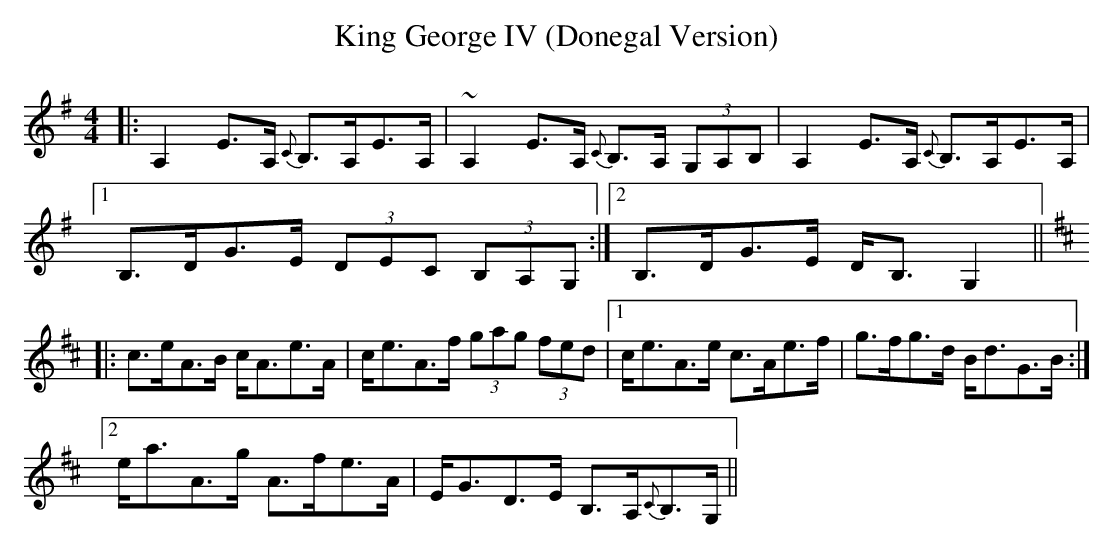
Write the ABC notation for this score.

X:1
T: King George IV (Donegal Version)
M: 4/4
L: 1/8
K: Ador
|:A,2E>A, {C}B,>A,E>A,|~A,2E>A, {C}B,>A, (3G,A,B,|A,2E>A, {C}B,>A,E>A,|
[1 B,>DG>E (3DEC (3B,A,G,:|2 B,>DG>E D<B,G,2||
K:Amix
|:c>eA>B c<Ae>A|c<eA>f (3gag (3fed|1 c<eA>e c>Ae>f|g>fg>d B<dG>B:|
[2 e<aA>g A>fe>A|E<GD>E B,>A,{C}B,>G,||
